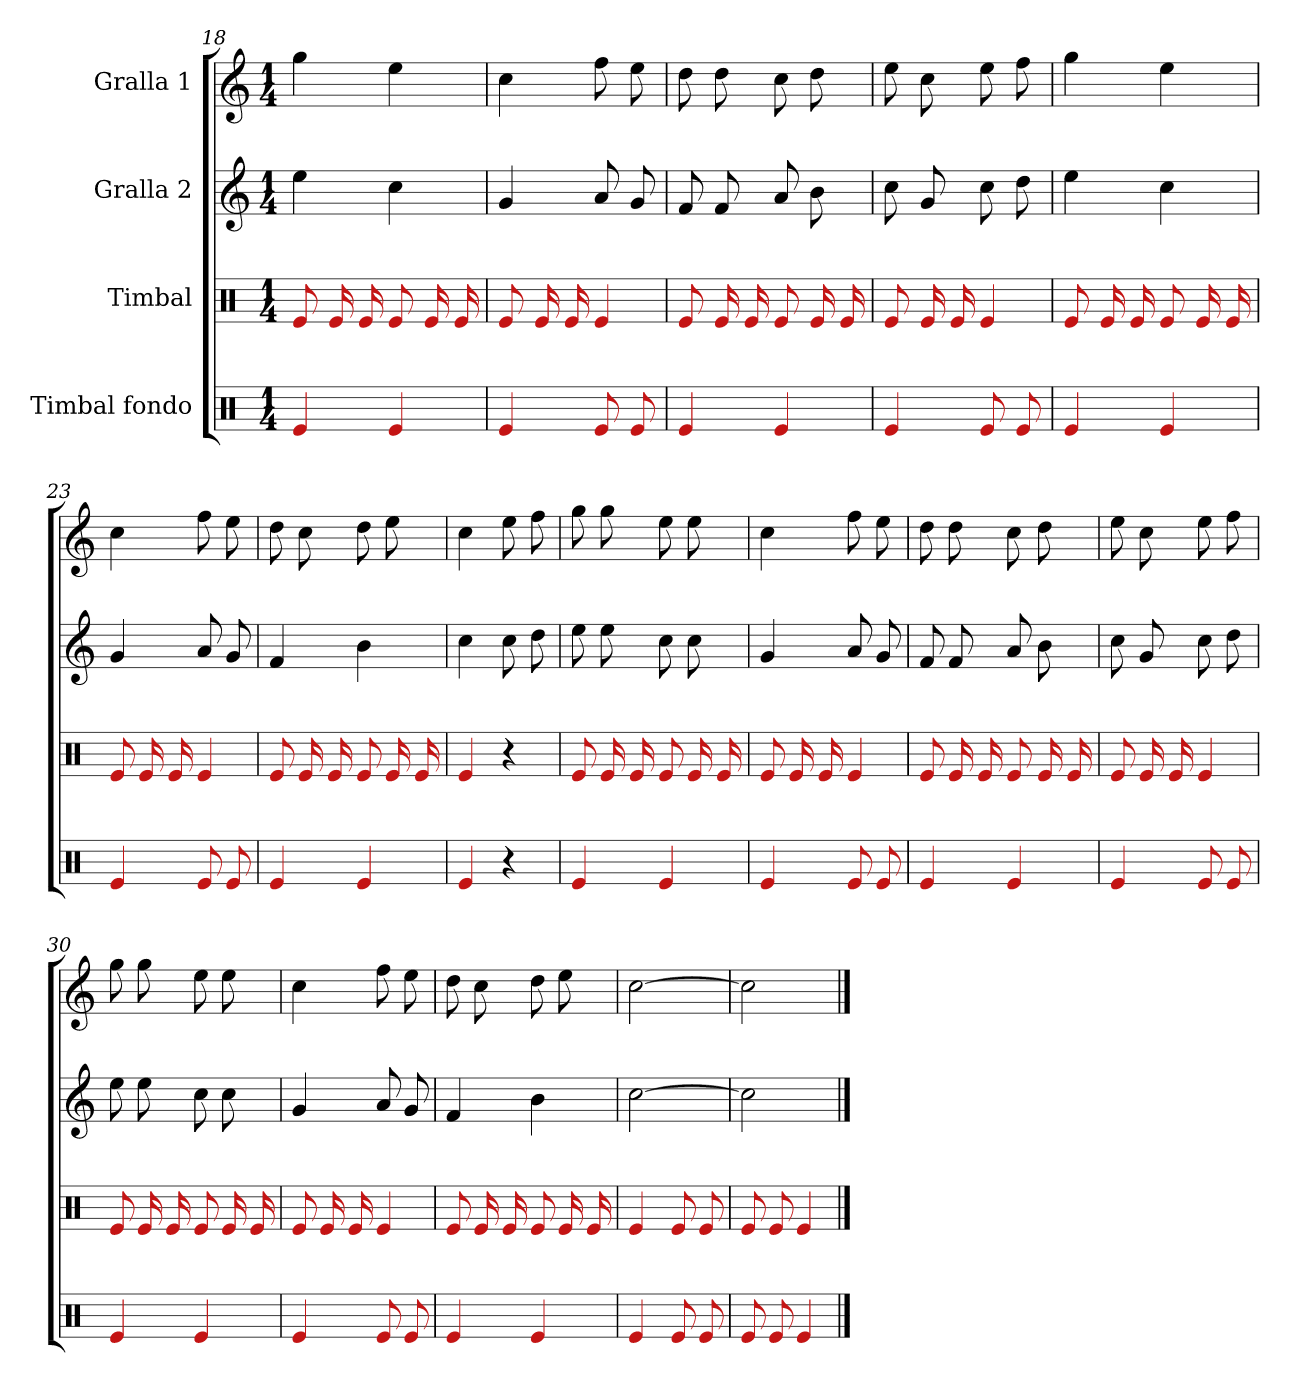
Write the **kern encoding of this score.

**kern	**kern	**kern	**kern
*part4	*part3	*part2	*part1
*staff4	*staff3	*staff2	*staff1
*I"Timbal fondo	*I"Timbal	*I"Gralla 2	*I"Gralla 1
*clefX	*clefX	*clefG2	*clefG2
*k[]	*k[]	*k[]	*k[]
*M1/4	*M1/4	*M1/4	*M1/4
=18	=18	=18	=18
4e	8e	4ee	4gg
.	16e	.	.
.	16e	.	.
4e	8e	4cc	4ee
.	16e	.	.
.	16e	.	.
=19	=19	=19	=19
4e	8e	4g	4cc
.	16e	.	.
.	16e	.	.
8e	4e	8a	8ff
8e	.	8g	8ee
=20	=20	=20	=20
4e	8e	8f	8dd
.	16e	8f	8dd
.	16e	.	.
4e	8e	8a	8cc
.	16e	8b	8dd
.	16e	.	.
=21	=21	=21	=21
4e	8e	8cc	8ee
.	16e	8g	8cc
.	16e	.	.
8e	4e	8cc	8ee
8e	.	8dd	8ff
=22	=22	=22	=22
4e	8e	4ee	4gg
.	16e	.	.
.	16e	.	.
4e	8e	4cc	4ee
.	16e	.	.
.	16e	.	.
=23	=23	=23	=23
4e	8e	4g	4cc
.	16e	.	.
.	16e	.	.
8e	4e	8a	8ff
8e	.	8g	8ee
=24	=24	=24	=24
4e	8e	4f	8dd
.	16e	.	8cc
.	16e	.	.
4e	8e	4b	8dd
.	16e	.	8ee
.	16e	.	.
=25	=25	=25	=25
4e	4e	4cc	4cc
4r	4r	8cc	8ee
.	.	8dd	8ff
=26	=26	=26	=26
4e	8e	8ee	8gg
.	16e	8ee	8gg
.	16e	.	.
4e	8e	8cc	8ee
.	16e	8cc	8ee
.	16e	.	.
=27	=27	=27	=27
4e	8e	4g	4cc
.	16e	.	.
.	16e	.	.
8e	4e	8a	8ff
8e	.	8g	8ee
=28	=28	=28	=28
4e	8e	8f	8dd
.	16e	8f	8dd
.	16e	.	.
4e	8e	8a	8cc
.	16e	8b	8dd
.	16e	.	.
=29	=29	=29	=29
4e	8e	8cc	8ee
.	16e	8g	8cc
.	16e	.	.
8e	4e	8cc	8ee
8e	.	8dd	8ff
=30	=30	=30	=30
4e	8e	8ee	8gg
.	16e	8ee	8gg
.	16e	.	.
4e	8e	8cc	8ee
.	16e	8cc	8ee
.	16e	.	.
=31	=31	=31	=31
4e	8e	4g	4cc
.	16e	.	.
.	16e	.	.
8e	4e	8a	8ff
8e	.	8g	8ee
=32	=32	=32	=32
4e	8e	4f	8dd
.	16e	.	8cc
.	16e	.	.
4e	8e	4b	8dd
.	16e	.	8ee
.	16e	.	.
=33	=33	=33	=33
4e	4e	[2cc	[2cc
8e	8e	.	.
8e	8e	.	.
=34	=34	=34	=34
8e	8e	2cc]	2cc]
8e	8e	.	.
4e	4e	.	.
==	==	==	==
*-	*-	*-	*-
